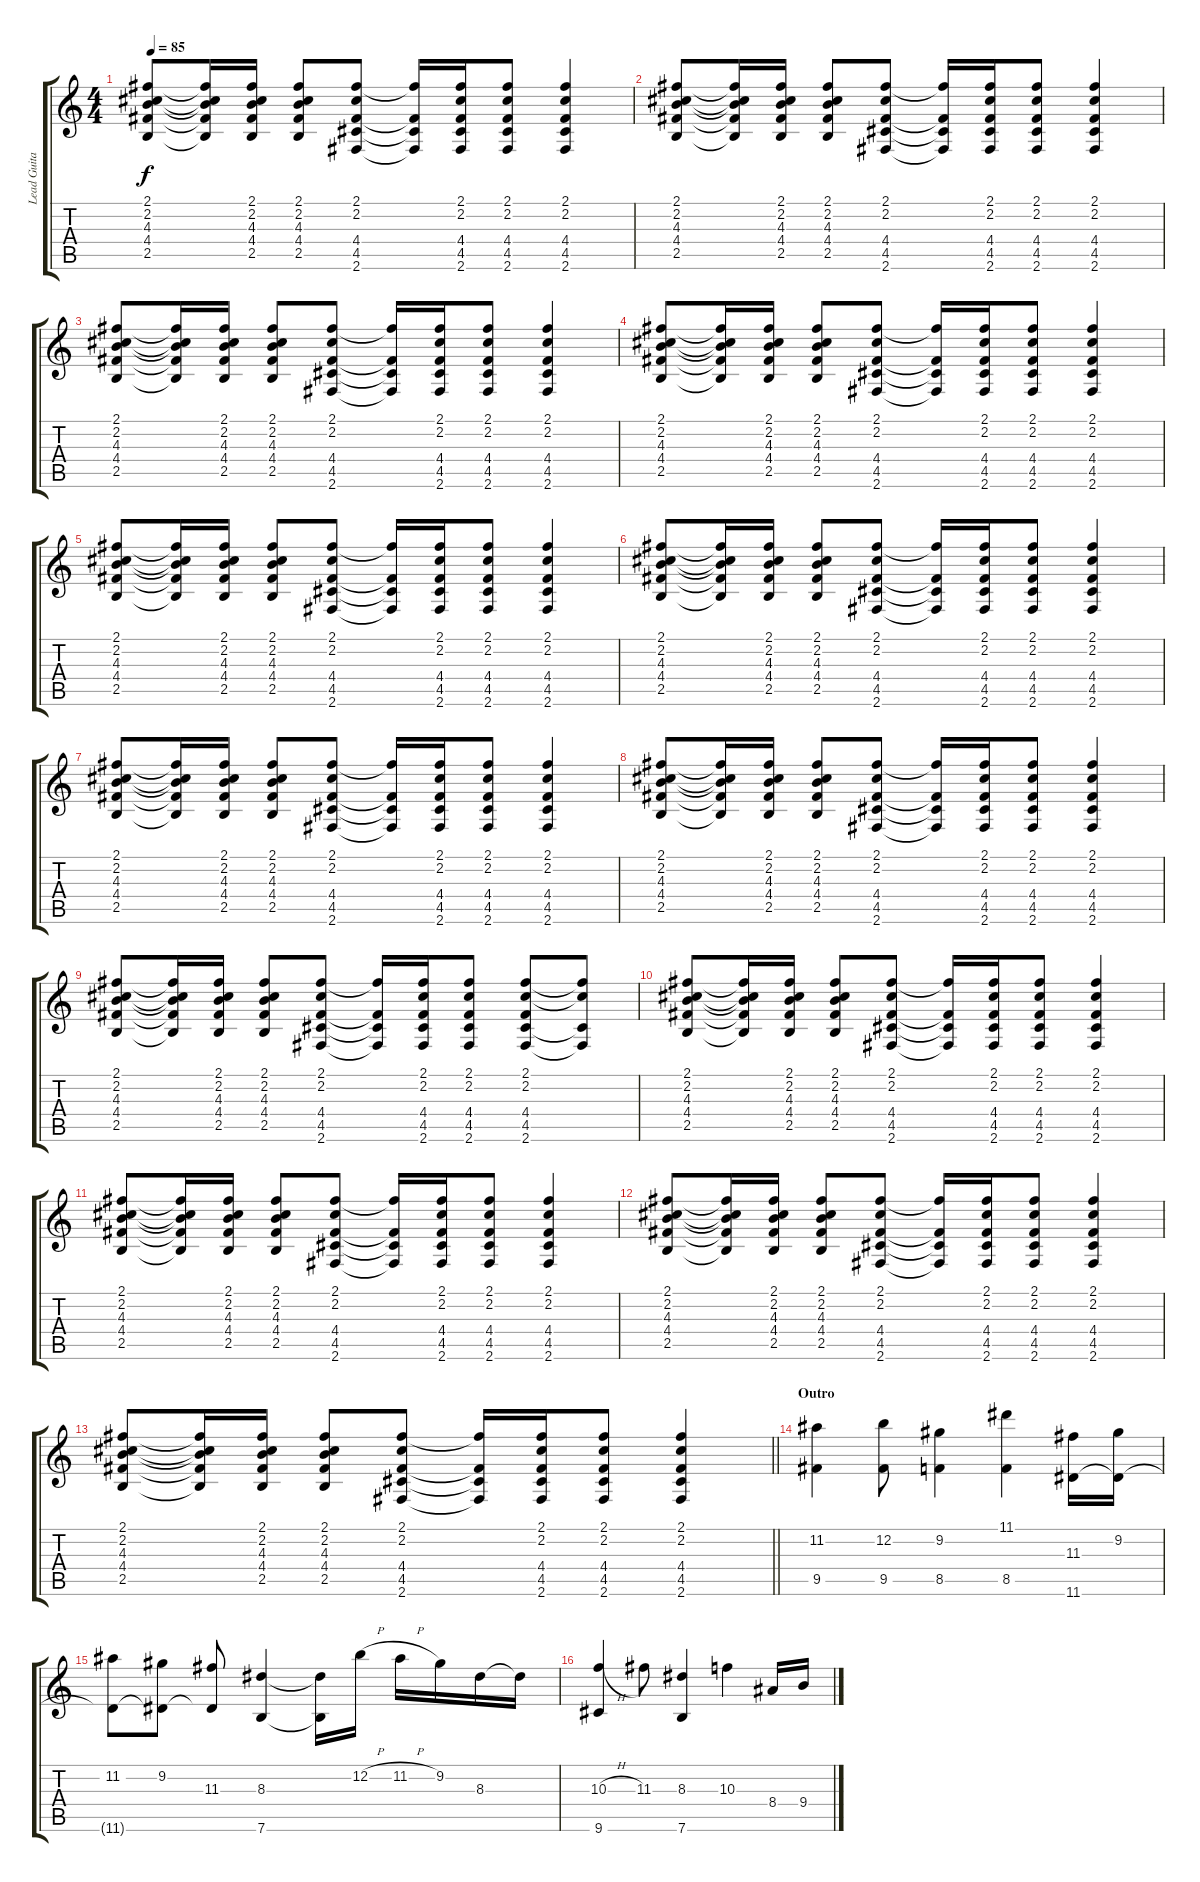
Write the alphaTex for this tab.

\track ("Lead Guitar" "Lead Guita") {instrument acousticguitarsteel}
\staff {score tabs}
\tuning (E4 B3 G3 D3 A2 E2) {hide}
\ts (4 4)
\tempo 85
\clef g2
\ks c
(2.1 2.2 4.3 4.4 2.5).8{dy f} (2.1{t} 2.2{t} 4.3{t} 4.4{t} 2.5{t}).16 (2.1 2.2 4.3 4.4 2.5).16 (2.1 2.2 4.3 4.4 2.5).8 (2.1 2.2 4.4 4.5 2.6).8 (2.1{t} 4.4{t} 4.5{t} 2.6{t}).16 (2.1 2.2 4.4 4.5 2.6).16 (2.1 2.2 4.4 4.5 2.6).8 (2.1 2.2 4.4 4.5 2.6).4 |
(2.1 2.2 4.3 4.4 2.5).8 (2.1{t} 2.2{t} 4.3{t} 4.4{t} 2.5{t}).16 (2.1 2.2 4.3 4.4 2.5).16 (2.1 2.2 4.3 4.4 2.5).8 (2.1 2.2 4.4 4.5 2.6).8 (2.1{t} 4.4{t} 4.5{t} 2.6{t}).16 (2.1 2.2 4.4 4.5 2.6).16 (2.1 2.2 4.4 4.5 2.6).8 (2.1 2.2 4.4 4.5 2.6).4 |
(2.1 2.2 4.3 4.4 2.5).8 (2.1{t} 2.2{t} 4.3{t} 4.4{t} 2.5{t}).16 (2.1 2.2 4.3 4.4 2.5).16 (2.1 2.2 4.3 4.4 2.5).8 (2.1 2.2 4.4 4.5 2.6).8 (2.1{t} 4.4{t} 4.5{t} 2.6{t}).16 (2.1 2.2 4.4 4.5 2.6).16 (2.1 2.2 4.4 4.5 2.6).8 (2.1 2.2 4.4 4.5 2.6).4 |
(2.1 2.2 4.3 4.4 2.5).8 (2.1{t} 2.2{t} 4.3{t} 4.4{t} 2.5{t}).16 (2.1 2.2 4.3 4.4 2.5).16 (2.1 2.2 4.3 4.4 2.5).8 (2.1 2.2 4.4 4.5 2.6).8 (2.1{t} 4.4{t} 4.5{t} 2.6{t}).16 (2.1 2.2 4.4 4.5 2.6).16 (2.1 2.2 4.4 4.5 2.6).8 (2.1 2.2 4.4 4.5 2.6).4 |
(2.1 2.2 4.3 4.4 2.5).8 (2.1{t} 2.2{t} 4.3{t} 4.4{t} 2.5{t}).16 (2.1 2.2 4.3 4.4 2.5).16 (2.1 2.2 4.3 4.4 2.5).8 (2.1 2.2 4.4 4.5 2.6).8 (2.1{t} 4.4{t} 4.5{t} 2.6{t}).16 (2.1 2.2 4.4 4.5 2.6).16 (2.1 2.2 4.4 4.5 2.6).8 (2.1 2.2 4.4 4.5 2.6).4 |
(2.1 2.2 4.3 4.4 2.5).8 (2.1{t} 2.2{t} 4.3{t} 4.4{t} 2.5{t}).16 (2.1 2.2 4.3 4.4 2.5).16 (2.1 2.2 4.3 4.4 2.5).8 (2.1 2.2 4.4 4.5 2.6).8 (2.1{t} 4.4{t} 4.5{t} 2.6{t}).16 (2.1 2.2 4.4 4.5 2.6).16 (2.1 2.2 4.4 4.5 2.6).8 (2.1 2.2 4.4 4.5 2.6).4 |
(2.1 2.2 4.3 4.4 2.5).8 (2.1{t} 2.2{t} 4.3{t} 4.4{t} 2.5{t}).16 (2.1 2.2 4.3 4.4 2.5).16 (2.1 2.2 4.3 4.4 2.5).8 (2.1 2.2 4.4 4.5 2.6).8 (2.1{t} 4.4{t} 4.5{t} 2.6{t}).16 (2.1 2.2 4.4 4.5 2.6).16 (2.1 2.2 4.4 4.5 2.6).8 (2.1 2.2 4.4 4.5 2.6).4 |
(2.1 2.2 4.3 4.4 2.5).8 (2.1{t} 2.2{t} 4.3{t} 4.4{t} 2.5{t}).16 (2.1 2.2 4.3 4.4 2.5).16 (2.1 2.2 4.3 4.4 2.5).8 (2.1 2.2 4.4 4.5 2.6).8 (2.1{t} 4.4{t} 4.5{t} 2.6{t}).16 (2.1 2.2 4.4 4.5 2.6).16 (2.1 2.2 4.4 4.5 2.6).8 (2.1 2.2 4.4 4.5 2.6).4 |
(2.1 2.2 4.3 4.4 2.5).8 (2.1{t} 2.2{t} 4.3{t} 4.4{t} 2.5{t}).16 (2.1 2.2 4.3 4.4 2.5).16 (2.1 2.2 4.3 4.4 2.5).8 (2.1 2.2 4.4 4.5 2.6).8 (2.1{t} 4.4{t} 4.5{t} 2.6{t}).16 (2.1 2.2 4.4 4.5 2.6).16 (2.1 2.2 4.4 4.5 2.6).8 (2.1 2.2 4.4 4.5 2.6).8 (2.1{t} 2.2{t} 4.5{t} 2.6{t}).8 |
(2.1 2.2 4.3 4.4 2.5).8 (2.1{t} 2.2{t} 4.3{t} 4.4{t} 2.5{t}).16 (2.1 2.2 4.3 4.4 2.5).16 (2.1 2.2 4.3 4.4 2.5).8 (2.1 2.2 4.4 4.5 2.6).8 (2.1{t} 4.4{t} 4.5{t} 2.6{t}).16 (2.1 2.2 4.4 4.5 2.6).16 (2.1 2.2 4.4 4.5 2.6).8 (2.1 2.2 4.4 4.5 2.6).4 |
(2.1 2.2 4.3 4.4 2.5).8 (2.1{t} 2.2{t} 4.3{t} 4.4{t} 2.5{t}).16 (2.1 2.2 4.3 4.4 2.5).16 (2.1 2.2 4.3 4.4 2.5).8 (2.1 2.2 4.4 4.5 2.6).8 (2.1{t} 4.4{t} 4.5{t} 2.6{t}).16 (2.1 2.2 4.4 4.5 2.6).16 (2.1 2.2 4.4 4.5 2.6).8 (2.1 2.2 4.4 4.5 2.6).4 |
(2.1 2.2 4.3 4.4 2.5).8 (2.1{t} 2.2{t} 4.3{t} 4.4{t} 2.5{t}).16 (2.1 2.2 4.3 4.4 2.5).16 (2.1 2.2 4.3 4.4 2.5).8 (2.1 2.2 4.4 4.5 2.6).8 (2.1{t} 4.4{t} 4.5{t} 2.6{t}).16 (2.1 2.2 4.4 4.5 2.6).16 (2.1 2.2 4.4 4.5 2.6).8 (2.1 2.2 4.4 4.5 2.6).4 |
\barLineRight lightlight
(2.1 2.2 4.3 4.4 2.5).8 (2.1{t} 2.2{t} 4.3{t} 4.4{t} 2.5{t}).16 (2.1 2.2 4.3 4.4 2.5).16 (2.1 2.2 4.3 4.4 2.5).8 (2.1 2.2 4.4 4.5 2.6).8 (2.1{t} 4.4{t} 4.5{t} 2.6{t}).16 (2.1 2.2 4.4 4.5 2.6).16 (2.1 2.2 4.4 4.5 2.6).8 (2.1 2.2 4.4 4.5 2.6).4 |
\section ("" "Outro")
(11.2 9.5).4{volume 15} (12.2 9.5).8 (9.2 8.5).4 (11.1 8.5).4 (11.3 11.6).16 (9.2 11.6{t}).16 |
(11.2 11.6{t}).8 (9.2 11.6{t}).8 (11.3 11.6{t}).8 (8.3 7.6).4 (8.3{t} 7.6{t}).16 12.2{h}.16 11.2{h}.16 9.2.16 8.3.16 8.3{t}.16 |
(10.3{h} 9.6).4 11.3.8 (8.3 7.6).4 10.3.4 8.4.16 9.4.16
